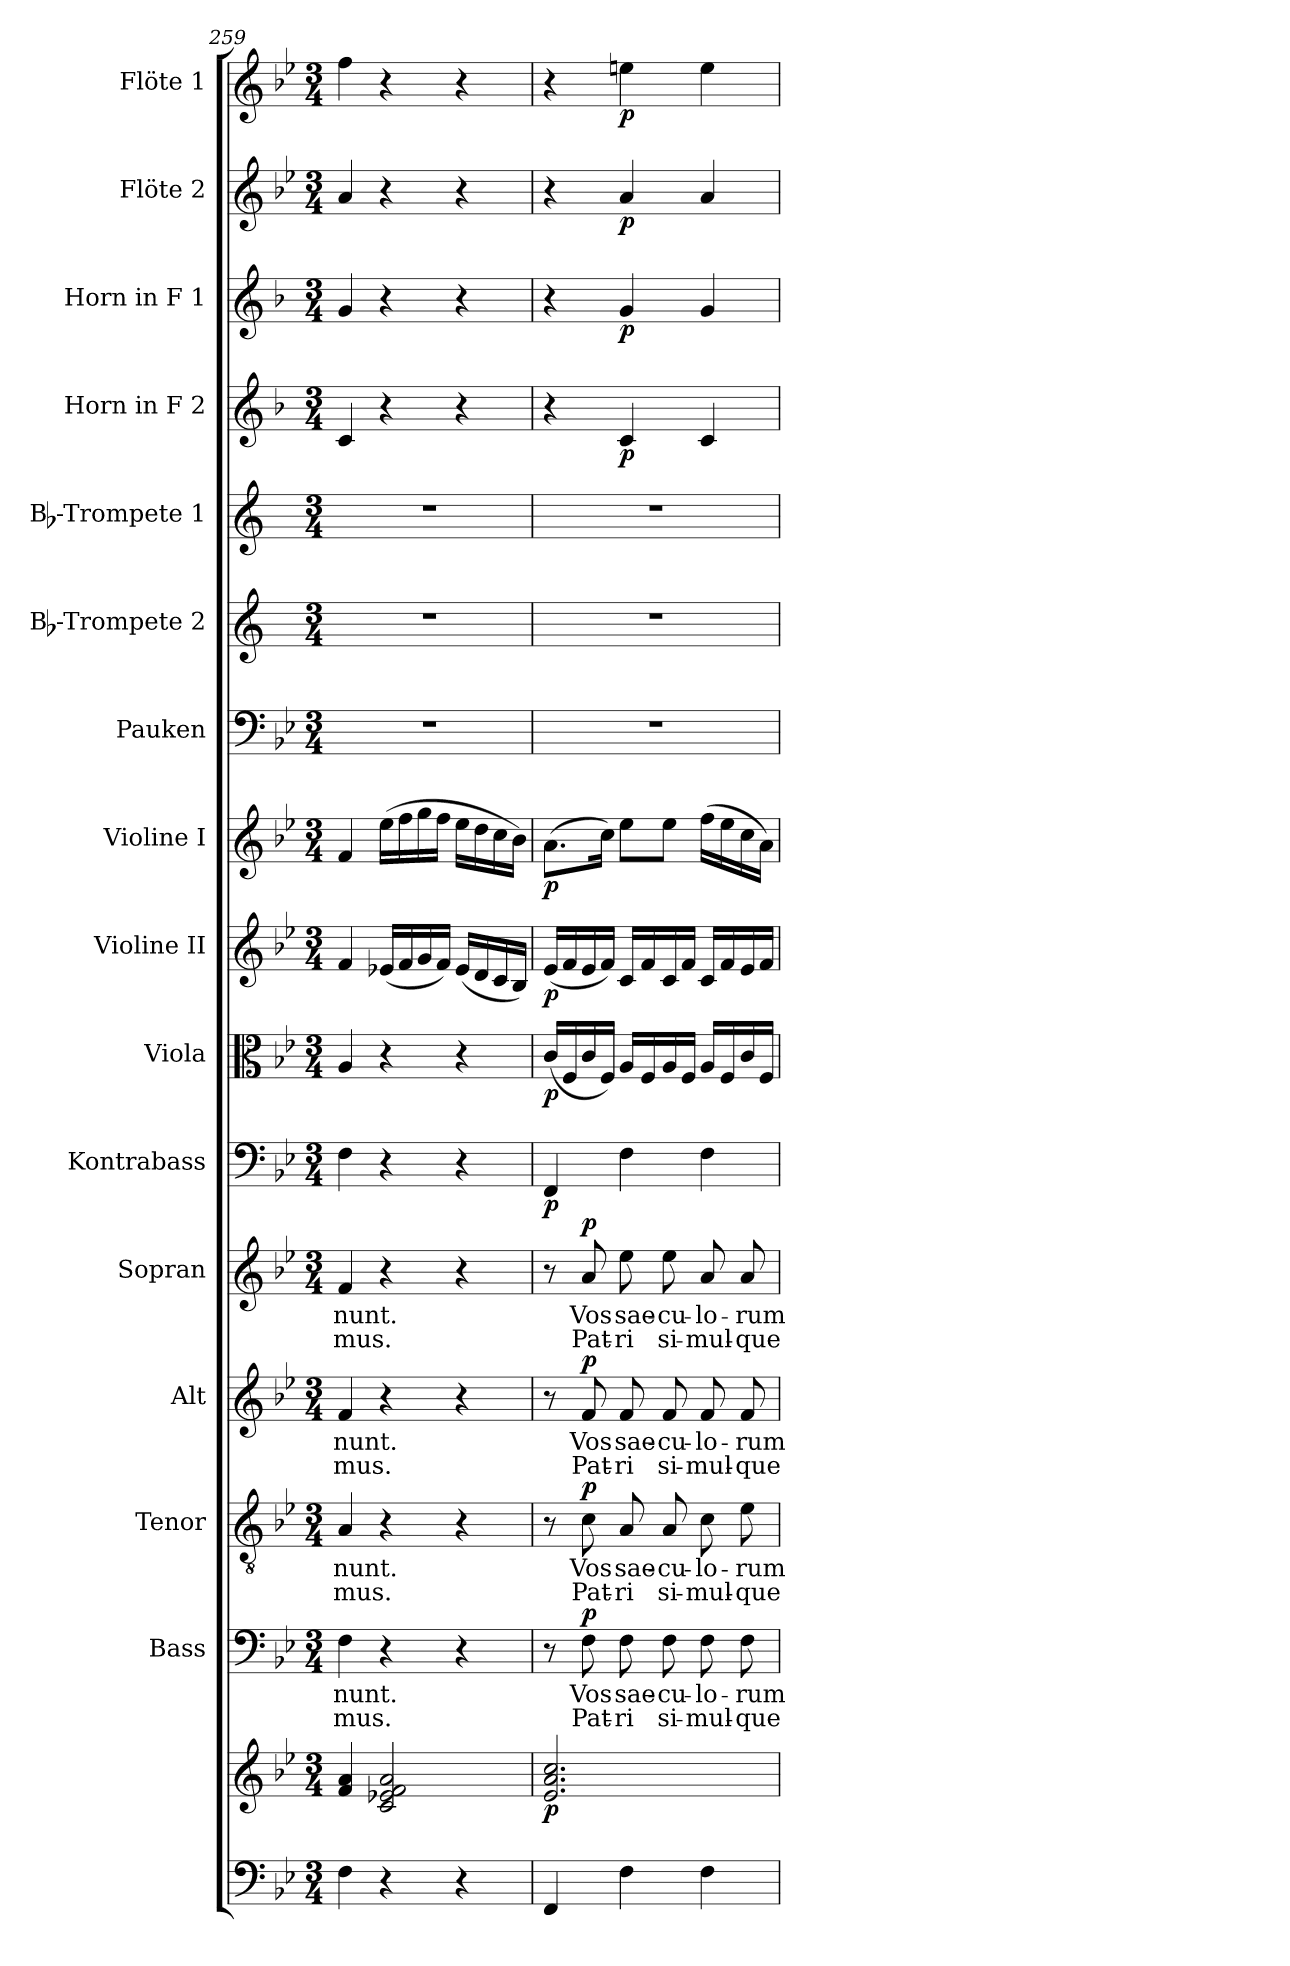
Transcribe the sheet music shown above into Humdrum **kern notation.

**kern	**kern	**dynam	**kern	**text	**text	**dynam	**kern	**text	**text	**dynam	**kern	**text	**text	**dynam	**kern	**text	**text	**dynam	**kern	**dynam	**kern	**dynam	**kern	**dynam	**kern	**dynam	**kern	**kern	**kern	**kern	**dynam	**kern	**dynam	**kern	**dynam	**kern	**dynam
*part16	*part16	*part16	*part15	*part15	*part15	*part15	*part14	*part14	*part14	*part14	*part13	*part13	*part13	*part13	*part12	*part12	*part12	*part12	*part11	*part11	*part10	*part10	*part9	*part9	*part8	*part8	*part7	*part6	*part5	*part4	*part4	*part3	*part3	*part2	*part2	*part1	*part1
*staff17	*staff16	*staff16/17	*staff15	*staff15	*staff15	*staff15	*staff14	*staff14	*staff14	*staff14	*staff13	*staff13	*staff13	*staff13	*staff12	*staff12	*staff12	*staff12	*staff11	*staff11	*staff10	*staff10	*staff9	*staff9	*staff8	*staff8	*staff7	*staff6	*staff5	*staff4	*staff4	*staff3	*staff3	*staff2	*staff2	*staff1	*staff1
*	*	*	*I"Bass	*	*	*	*I"Tenor	*	*	*	*I"Alt	*	*	*	*I"Sopran	*	*	*	*I"Kontrabass	*	*I"Viola	*	*I"Violine II	*	*I"Violine I	*	*I"Pauken	*I"Bb-Trompete 2	*I"Bb-Trompete 1	*I"Horn in F 2	*	*I"Horn in F 1	*	*I"Flöte 2	*	*I"Flöte 1	*
*	*	*	*I'B.	*	*	*	*I'T.	*	*	*	*I'A.	*	*	*	*I'S.	*	*	*	*I'Kb.	*	*I'Vla.	*	*I'Vl. II	*	*I'Vl. I	*	*I'Pk.	*I'Bb Trp. 2	*I'Bb Trp. 1	*	*	*	*	*I'Fl. 2	*	*I'Fl. 1	*
*clefF4	*clefG2	*	*clefF4	*	*	*	*clefGv2	*	*	*	*clefG2	*	*	*	*clefG2	*	*	*	*clefF4	*	*clefC3	*	*clefG2	*	*clefG2	*	*clefF4	*clefG2	*clefG2	*clefG2	*	*clefG2	*	*clefG2	*	*clefG2	*
*	*	*	*	*	*	*	*	*	*	*	*	*	*	*	*	*	*	*	*ITrd7c12	*	*	*	*	*	*	*	*	*ITrd1c2	*ITrd1c2	*ITrd4c7	*	*ITrd4c7	*	*	*	*	*
*k[b-e-]	*k[b-e-]	*	*k[b-e-]	*	*	*	*k[b-e-]	*	*	*	*k[b-e-]	*	*	*	*k[b-e-]	*	*	*	*k[b-e-]	*	*k[b-e-]	*	*k[b-e-]	*	*k[b-e-]	*	*k[b-e-]	*k[b-e-]	*k[b-e-]	*k[b-e-]	*	*k[b-e-]	*	*k[b-e-]	*	*k[b-e-]	*
*B-:	*B-:	*	*B-:	*	*	*	*B-:	*	*	*	*B-:	*	*	*	*B-:	*	*	*	*B-:	*	*B-:	*	*B-:	*	*B-:	*	*B-:	*B-:	*B-:	*B-:	*	*B-:	*	*B-:	*	*B-:	*
*M3/4	*M3/4	*	*M3/4	*	*	*	*M3/4	*	*	*	*M3/4	*	*	*	*M3/4	*	*	*	*M3/4	*	*M3/4	*	*M3/4	*	*M3/4	*	*M3/4	*M3/4	*M3/4	*M3/4	*	*M3/4	*	*M3/4	*	*M3/4	*
=259	=259	=259	=259	=259	=259	=259	=259	=259	=259	=259	=259	=259	=259	=259	=259	=259	=259	=259	=259	=259	=259	=259	=259	=259	=259	=259	=259	=259	=259	=259	=259	=259	=259	=259	=259	=259	=259
!	!	!	!	!LO:LY:b	!LO:LY:b	!	!	!LO:LY:b	!LO:LY:b	!	!	!LO:LY:b	!LO:LY:b	!	!	!LO:LY:b	!LO:LY:b	!	!	!	!	!	!	!	!	!	!	!	!	!	!	!	!	!	!	!	!
4F\	4f/ 4a/	.	4F\	-nunt.	-mus.	.	4A/	-nunt.	-mus.	.	4f/	-nunt.	-mus.	.	4f/	-nunt.	-mus.	.	4FF\	.	4A/	.	4f/	.	4f/	.	2.r	2.r	2.r	4F/	.	4c/	.	4a/	.	4ff\	.
4r	2c/ 2e-X/ 2f/ 2a/	.	4r	.	.	.	4r	.	.	.	4r	.	.	.	4r	.	.	.	4r	.	4r	.	(<16e-X/LL	.	(>16ee-\LL	.	.	.	.	4r	.	4r	.	4r	.	4r	.
.	.	.	.	.	.	.	.	.	.	.	.	.	.	.	.	.	.	.	.	.	.	.	16f/	.	16ff\	.	.	.	.	.	.	.	.	.	.	.	.
.	.	.	.	.	.	.	.	.	.	.	.	.	.	.	.	.	.	.	.	.	.	.	16g/	.	16gg\	.	.	.	.	.	.	.	.	.	.	.	.
.	.	.	.	.	.	.	.	.	.	.	.	.	.	.	.	.	.	.	.	.	.	.	16f/JJ)	.	16ff\JJ	.	.	.	.	.	.	.	.	.	.	.	.
4r	.	.	4r	.	.	.	4r	.	.	.	4r	.	.	.	4r	.	.	.	4r	.	4r	.	(<16e-/LL	.	16ee-\LL	.	.	.	.	4r	.	4r	.	4r	.	4r	.
.	.	.	.	.	.	.	.	.	.	.	.	.	.	.	.	.	.	.	.	.	.	.	16d/	.	16dd\	.	.	.	.	.	.	.	.	.	.	.	.
.	.	.	.	.	.	.	.	.	.	.	.	.	.	.	.	.	.	.	.	.	.	.	16c/	.	16cc\	.	.	.	.	.	.	.	.	.	.	.	.
.	.	.	.	.	.	.	.	.	.	.	.	.	.	.	.	.	.	.	.	.	.	.	16B-/JJ)	.	16b-\JJ)	.	.	.	.	.	.	.	.	.	.	.	.
=260	=260	=260	=260	=260	=260	=260	=260	=260	=260	=260	=260	=260	=260	=260	=260	=260	=260	=260	=260	=260	=260	=260	=260	=260	=260	=260	=260	=260	=260	=260	=260	=260	=260	=260	=260	=260	=260
!	!	!LO:DY:b	!	!	!	!	!	!	!	!	!	!	!	!	!	!	!	!	!	!LO:DY:b	!	!LO:DY:b	!	!LO:DY:b	!	!LO:DY:b	!	!	!	!	!	!	!	!	!	!	!
4FF/	2.e-/ 2.a/ 2.cc/	p	8r	.	.	.	8r	.	.	.	8r	.	.	.	8r	.	.	.	4FFF/	p	(<16c/LL	p	(<16e-/LL	p	(>8.a\L	p	2.r	2.r	2.r	4r	.	4r	.	4r	.	4r	.
.	.	.	.	.	.	.	.	.	.	.	.	.	.	.	.	.	.	.	.	.	16F/	.	16f/	.	.	.	.	.	.	.	.	.	.	.	.	.	.
!	!	!	!	!LO:LY:b	!LO:LY:b	!LO:DY:a	!	!LO:LY:b	!LO:LY:b	!LO:DY:a	!	!LO:LY:b	!LO:LY:b	!LO:DY:a	!	!LO:LY:b	!LO:LY:b	!LO:DY:a	!	!	!	!	!	!	!	!	!	!	!	!	!	!	!	!	!	!	!
.	.	.	8F\	Vos	Pat-	p	8c\	Vos	Pat-	p	8f/	Vos	Pat-	p	8a/	Vos	Pat-	p	.	.	16c/	.	16e-/	.	.	.	.	.	.	.	.	.	.	.	.	.	.
.	.	.	.	.	.	.	.	.	.	.	.	.	.	.	.	.	.	.	.	.	16F/JJ)	.	16f/JJ)	.	16cc\Jk)	.	.	.	.	.	.	.	.	.	.	.	.
!	!	!	!	!LO:LY:b	!LO:LY:b	!	!	!LO:LY:b	!LO:LY:b	!	!	!LO:LY:b	!LO:LY:b	!	!	!LO:LY:b	!LO:LY:b	!	!	!	!	!	!	!	!	!	!	!	!	!	!LO:DY:b	!	!LO:DY:b	!	!LO:DY:b	!	!LO:DY:b
4F\	.	.	8F\	sae-	-ri	.	8A/	sae-	-ri	.	8f/	sae-	-ri	.	8ee-\	sae-	-ri	.	4FF\	.	16A/LL	.	16c/LL	.	8ee-\L	.	.	.	.	4F/	p	4c/	p	4a/	p	4een\	p
.	.	.	.	.	.	.	.	.	.	.	.	.	.	.	.	.	.	.	.	.	16F/	.	16f/	.	.	.	.	.	.	.	.	.	.	.	.	.	.
!	!	!	!	!LO:LY:b	!LO:LY:b	!	!	!LO:LY:b	!LO:LY:b	!	!	!LO:LY:b	!LO:LY:b	!	!	!LO:LY:b	!LO:LY:b	!	!	!	!	!	!	!	!	!	!	!	!	!	!	!	!	!	!	!	!
.	.	.	8F\	-cu-	si-	.	8A/	-cu-	si-	.	8f/	-cu-	si-	.	8ee-\	-cu-	si-	.	.	.	16A/	.	16c/	.	8ee-\J	.	.	.	.	.	.	.	.	.	.	.	.
.	.	.	.	.	.	.	.	.	.	.	.	.	.	.	.	.	.	.	.	.	16F/JJ	.	16f/JJ	.	.	.	.	.	.	.	.	.	.	.	.	.	.
!	!	!	!	!LO:LY:b	!LO:LY:b	!	!	!LO:LY:b	!LO:LY:b	!	!	!LO:LY:b	!LO:LY:b	!	!	!LO:LY:b	!LO:LY:b	!	!	!	!	!	!	!	!	!	!	!	!	!	!	!	!	!	!	!	!
4F\	.	.	8F\	-lo-	-mul-	.	8c\	-lo-	-mul-	.	8f/	-lo-	-mul-	.	8a/	-lo-	-mul-	.	4FF\	.	16A/LL	.	16c/LL	.	(>16ff\LL	.	.	.	.	4F/	.	4c/	.	4a/	.	4ee\	.
.	.	.	.	.	.	.	.	.	.	.	.	.	.	.	.	.	.	.	.	.	16F/	.	16f/	.	16ee-\	.	.	.	.	.	.	.	.	.	.	.	.
!	!	!	!	!LO:LY:b	!LO:LY:b	!	!	!LO:LY:b	!LO:LY:b	!	!	!LO:LY:b	!LO:LY:b	!	!	!LO:LY:b	!LO:LY:b	!	!	!	!	!	!	!	!	!	!	!	!	!	!	!	!	!	!	!	!
.	.	.	8F\	-rum	-que	.	8e-\	-rum	-que	.	8f/	-rum	-que	.	8a/	-rum	-que	.	.	.	16c/	.	16e-/	.	16cc\	.	.	.	.	.	.	.	.	.	.	.	.
.	.	.	.	.	.	.	.	.	.	.	.	.	.	.	.	.	.	.	.	.	16F/JJ	.	16f/JJ	.	16a\JJ)	.	.	.	.	.	.	.	.	.	.	.	.
=	=	=	=	=	=	=	=	=	=	=	=	=	=	=	=	=	=	=	=	=	=	=	=	=	=	=	=	=	=	=	=	=	=	=	=	=	=
*-	*-	*-	*-	*-	*-	*-	*-	*-	*-	*-	*-	*-	*-	*-	*-	*-	*-	*-	*-	*-	*-	*-	*-	*-	*-	*-	*-	*-	*-	*-	*-	*-	*-	*-	*-	*-	*-
